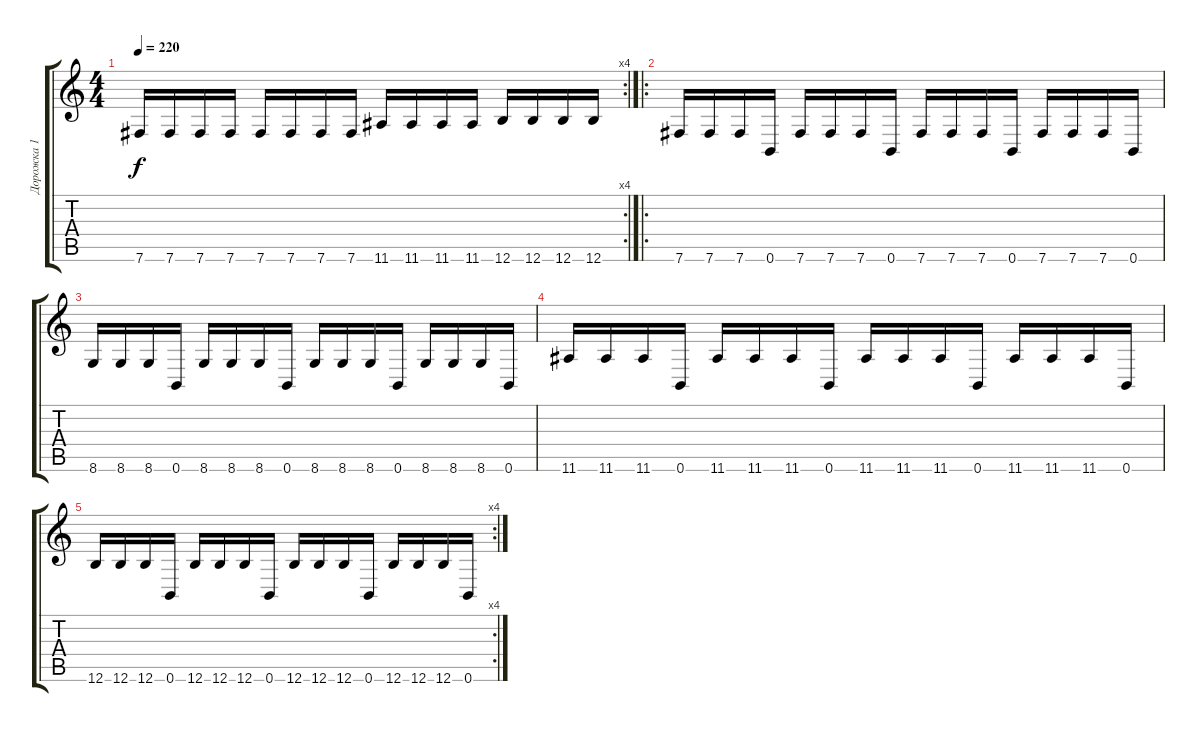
\track ("Дорожка 1" "Дорожка 1") {instrument overdrivenguitar}
\staff {score tabs}
\tuning (B3 Gb3 D3 A2 E2 B1) {hide}
\rc 4
\ts (4 4)
\tempo 220
\clef g2
\ks c
7.6.16{dy f} 7.6.16 7.6.16 7.6.16 7.6.16 7.6.16 7.6.16 7.6.16 11.6.16 11.6.16 11.6.16 11.6.16 12.6.16 12.6.16 12.6.16 12.6.16 |
\ro
7.6.16 7.6.16 7.6.16 0.6.16 7.6.16 7.6.16 7.6.16 0.6.16 7.6.16 7.6.16 7.6.16 0.6.16 7.6.16 7.6.16 7.6.16 0.6.16 |
8.6.16 8.6.16 8.6.16 0.6.16 8.6.16 8.6.16 8.6.16 0.6.16 8.6.16 8.6.16 8.6.16 0.6.16 8.6.16 8.6.16 8.6.16 0.6.16 |
11.6.16 11.6.16 11.6.16 0.6.16 11.6.16 11.6.16 11.6.16 0.6.16 11.6.16 11.6.16 11.6.16 0.6.16 11.6.16 11.6.16 11.6.16 0.6.16 |
\rc 4
12.6.16 12.6.16 12.6.16 0.6.16 12.6.16 12.6.16 12.6.16 0.6.16 12.6.16 12.6.16 12.6.16 0.6.16 12.6.16 12.6.16 12.6.16 0.6.16
